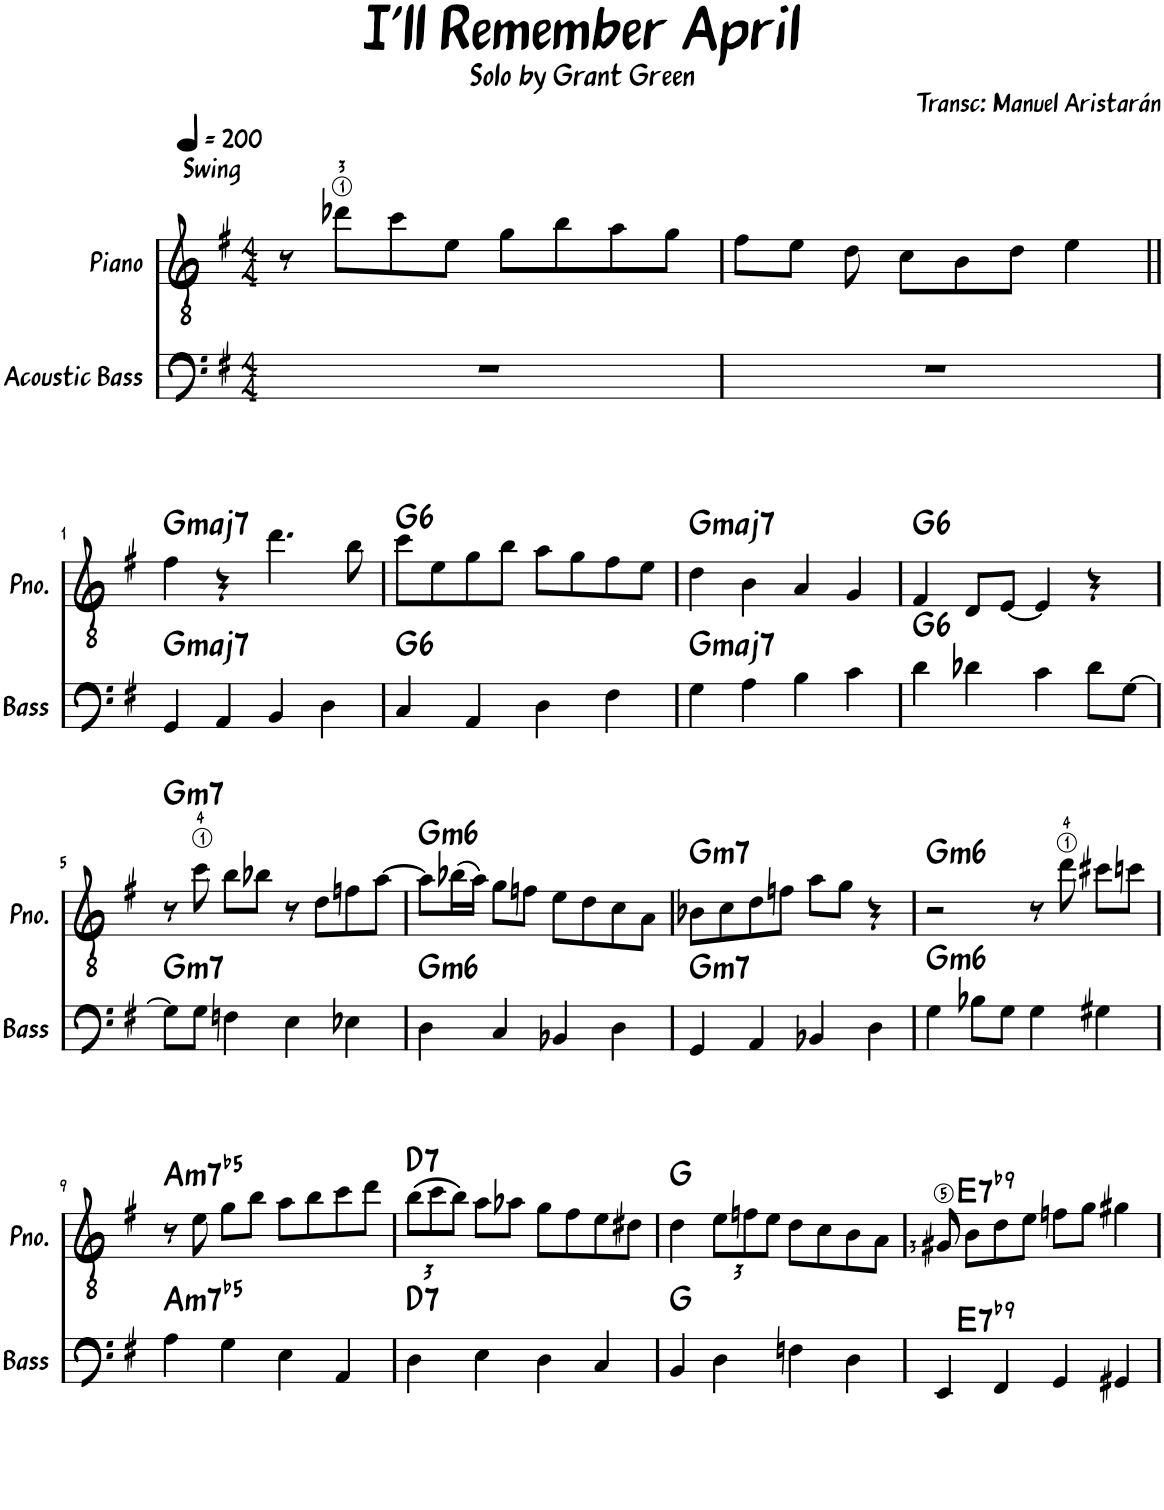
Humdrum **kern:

**kern	**harte	**kern	**harte
*part2	*part2	*part1	*part1
*staff2	*	*staff1	*
*I"Acoustic Bass	*	*I"Piano	*
*I'Bass	*	*I'Pno.	*
*clefF4	*	*clefGv2	*
*Trd7c12	*	*	*
*k[f#]	*	*k[f#]	*
*M4/4	*	*M4/4	*
*MM200	*	*MM200	*
=	=	=	=
!	!	!LO:TX:a:B:t=Swing	!
1r	.	8r	.
.	.	8dd-X\L	.
.	.	8cc\	.
.	.	8e\J	.
.	.	8g\L	.
.	.	8b\	.
.	.	8a\	.
.	.	8g\J	.
=	=	=	=
1r	.	8f#\L	.
.	.	8e\J	.
.	.	8d\	.
.	.	8c\L	.
.	.	8B\	.
.	.	8d\J	.
.	.	4e\	.
!!LO:LB:g=z
=1||	=1||	=1||	=1||
!	!LO:H:kt=maj7	!	!LO:H:kt=maj7
4GG/	G:maj7	4f#\	G:maj7
4AA/	.	4r	.
4BB/	.	4.dd\	.
4D\	.	.	.
.	.	8b\	.
=2	=2	=2	=2
!	!LO:H:kt=6	!	!LO:H:kt=6
4C/	G:maj6	8cc\L	G:maj6
.	.	8e\	.
4AA/	.	8g\	.
.	.	8b\J	.
4D\	.	8a\L	.
.	.	8g\	.
4F#\	.	8f#\	.
.	.	8e\J	.
=3	=3	=3	=3
!	!LO:H:kt=maj7	!	!LO:H:kt=maj7
4G\	G:maj7	4d\	G:maj7
4A\	.	4B\	.
4B\	.	4A/	.
4c\	.	4G/	.
=4	=4	=4	=4
!	!LO:H:kt=6	!	!LO:H:kt=6
4d\	G:maj6	4F#/	G:maj6
4d-X\	.	8D/L	.
.	.	[8E/J	.
4c\	.	4E/]	.
8d-\L	.	4r	.
[8G\J	.	.	.
!!LO:LB:g=z
=5	=5	=5	=5
!	!LO:H:kt=m7	!	!LO:H:kt=m7
8G\L]	G:min7	8r	G:min7
8G\J	.	8cc\	.
4Fn\	.	8b\L	.
.	.	8b-X\J	.
4E\	.	8r	.
.	.	8d\L	.
4E-X\	.	8fn\	.
.	.	[8a\J	.
=6	=6	=6	=6
!	!LO:H:kt=m6	!	!LO:H:kt=m6
4D\	G:min6	8a\L]	G:min6
.	.	(16b-X\L	.
.	.	16a\JJ)	.
4C/	.	8g\L	.
.	.	8fn\J	.
4BB-X/	.	8e\L	.
.	.	8d\	.
4D\	.	8c\	.
.	.	8A\J	.
=7	=7	=7	=7
!	!LO:H:kt=m7	!	!LO:H:kt=m7
4GG/	G:min7	8B-X\L	G:min7
.	.	8c\	.
4AA/	.	8d\	.
.	.	8fn\J	.
4BB-X/	.	8a\L	.
.	.	8g\J	.
4D\	.	4r	.
=8	=8	=8	=8
!	!LO:H:kt=m6	!	!LO:H:kt=m6
4G\	G:min6	2r	G:min6
8B-X\L	.	.	.
8G\J	.	.	.
4G\	.	8r	.
.	.	8dd\	.
4G#X\	.	8cc#X\L	.
.	.	8ccn\J	.
!!LO:LB:g=z
=9	=9	=9	=9
!	!LO:H:kt=m7b5	!	!LO:H:kt=m7b5
4A\	A:hdim7	8r	A:hdim7
.	.	8e\	.
4G\	.	8g\L	.
.	.	8b\J	.
4E\	.	8a\L	.
.	.	8b\	.
4AA/	.	8cc\	.
.	.	8dd\J	.
=10	=10	=10	=10
*	*	*Xbrackettup	*
!	!LO:H:kt=7	!	!LO:H:kt=7
4D\	D:7	(12b\L	D:7
.	.	12cc\	.
.	.	12b\J)	.
4E\	.	8a\L	.
.	.	8a-X\J	.
4D\	.	8g\L	.
.	.	8f#\	.
4C/	.	8e\	.
.	.	8d#X\J	.
=11	=11	=11	=11
4BB/	G:maj	4d\	G:maj
4D\	.	12e\L	.
.	.	12fn\	.
.	.	12e\J	.
4Fn\	.	8d\L	.
.	.	8c\	.
4D\	.	8B\	.
.	.	8A\J	.
=12	=12	=12	=12
!	!LO:H:kt=7	!	!LO:H:kt=7
4EE/	E:7(b9)	8G#X/	E:7(b9)
.	.	8B\L	.
4FF#/	.	8d\	.
.	.	8e\J	.
4GG/	.	8fn\L	.
.	.	8g\J	.
4GG#X/	.	4g#X\	.
=	=	=	=
*-	*-	*-	*-
